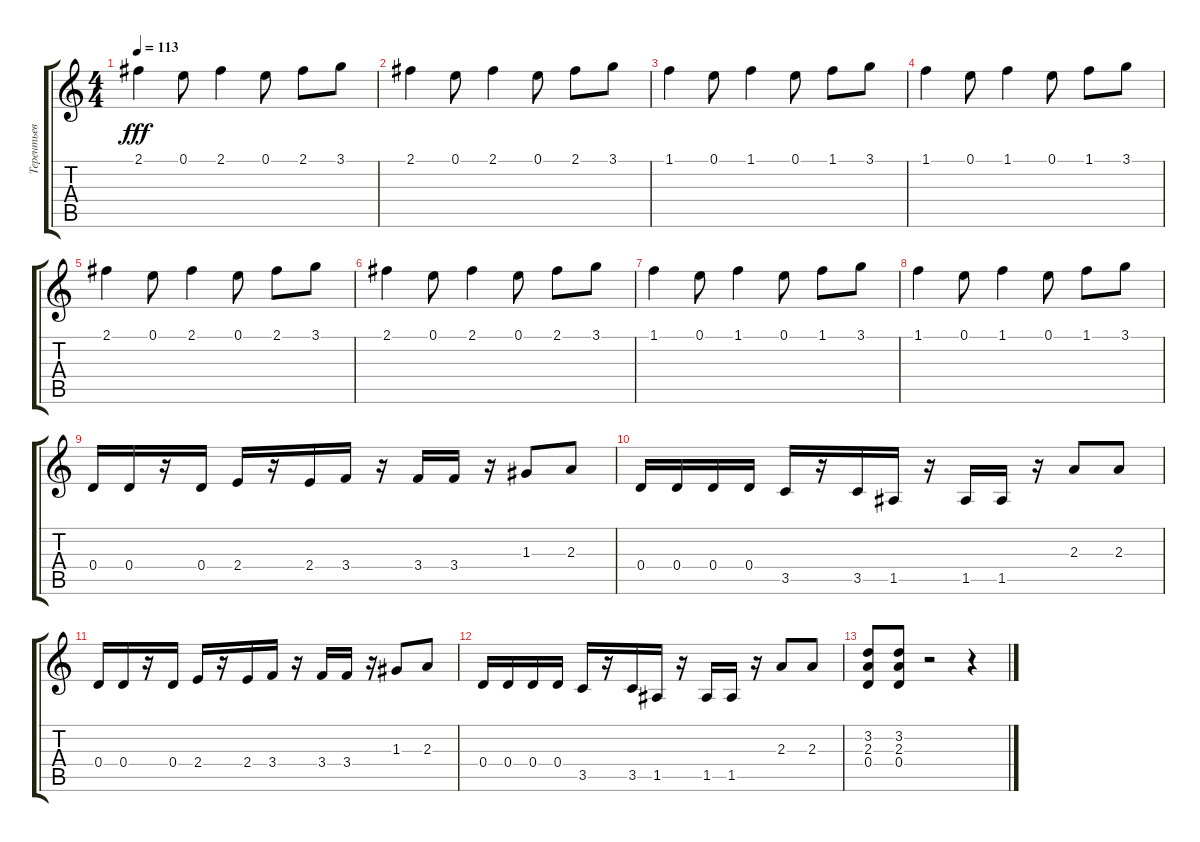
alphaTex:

\track ("Терентьев" "Терентьев") {instrument distortionguitar}
\staff {score tabs}
\tuning (E4 B3 G3 D3 A2 E2) {hide}
\ts (4 4)
\tempo 113
\clef g2
\ks c
2.1.4{dy fff} 0.1.8 2.1.4 0.1.8 2.1.8 3.1.8 |
2.1.4 0.1.8 2.1.4 0.1.8 2.1.8 3.1.8 |
1.1.4 0.1.8 1.1.4 0.1.8 1.1.8 3.1.8 |
1.1.4 0.1.8 1.1.4 0.1.8 1.1.8 3.1.8 |
2.1.4 0.1.8 2.1.4 0.1.8 2.1.8 3.1.8 |
2.1.4 0.1.8 2.1.4 0.1.8 2.1.8 3.1.8 |
1.1.4 0.1.8 1.1.4 0.1.8 1.1.8 3.1.8 |
1.1.4 0.1.8 1.1.4 0.1.8 1.1.8 3.1.8 |
0.4.16 0.4.16 r.16 0.4.16 2.4.16 r.16 2.4.16 3.4.16 r.16 3.4.16 3.4.16 r.16 1.3.8 2.3.8 |
0.4.16 0.4.16 0.4.16 0.4.16 3.5.16 r.16 3.5.16 1.5.16 r.16 1.5.16 1.5.16 r.16 2.3.8 2.3.8 |
0.4.16 0.4.16 r.16 0.4.16 2.4.16 r.16 2.4.16 3.4.16 r.16 3.4.16 3.4.16 r.16 1.3.8 2.3.8 |
0.4.16 0.4.16 0.4.16 0.4.16 3.5.16 r.16 3.5.16 1.5.16 r.16 1.5.16 1.5.16 r.16 2.3.8 2.3.8 |
(3.2 2.3 0.4).8 (3.2 2.3 0.4).8 r.2 r.4
